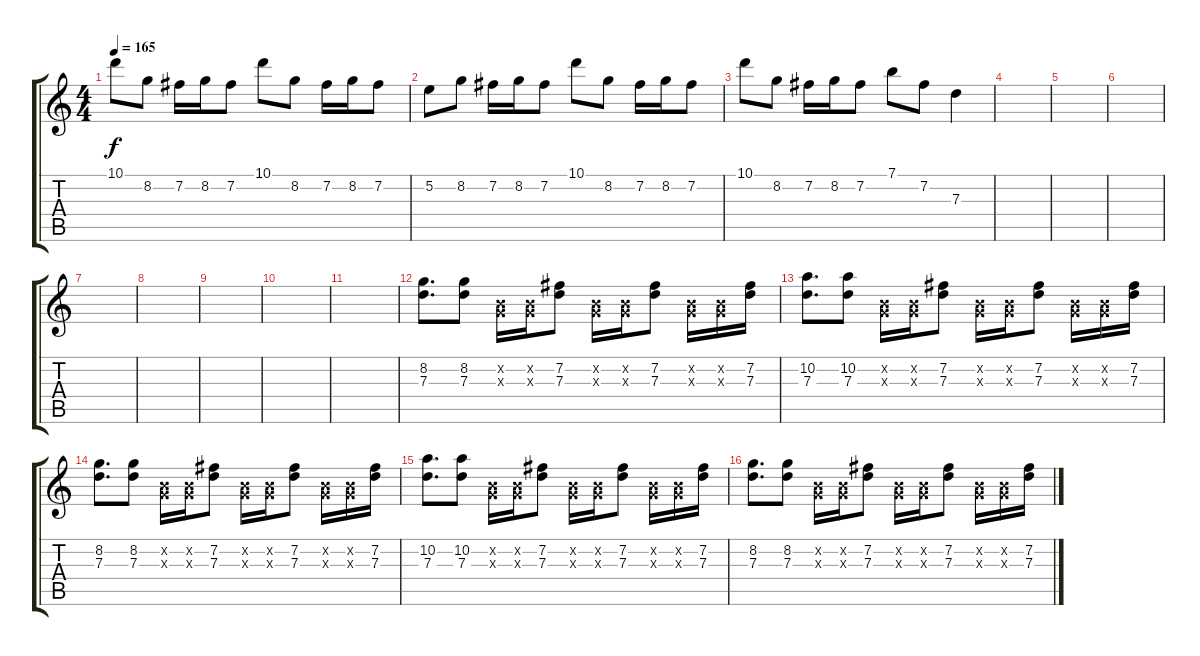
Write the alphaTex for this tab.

\track "" {instrument distortionguitar}
\staff {score tabs}
\tuning (E4 B3 G3 D3 A2 D2) {hide}
\ts (4 4)
\tempo 165
\clef g2
\ks c
10.1.8{dy f} 8.2.8 7.2.16 8.2.16 7.2.8 10.1.8 8.2.8 7.2.16 8.2.16 7.2.8 |
5.2.8 8.2.8 7.2.16 8.2.16 7.2.8 10.1.8 8.2.8 7.2.16 8.2.16 7.2.8 |
10.1.8 8.2.8 7.2.16 8.2.16 7.2.8 7.1.8 7.2.8 7.3.4 |
|
|
|
|
|
|
|
|
(8.2 7.3).8{d} (8.2 7.3).8 (0.2{x} 0.3{x}).16 (0.2{x} 0.3{x}).16 (7.2 7.3).8 (0.2{x} 0.3{x}).16 (0.2{x} 0.3{x}).16 (7.2 7.3).8 (0.2{x} 0.3{x}).16 (0.2{x} 0.3{x}).16 (7.2 7.3).16 |
(10.2 7.3).8{d} (10.2 7.3).8 (0.2{x} 0.3{x}).16 (0.2{x} 0.3{x}).16 (7.2 7.3).8 (0.2{x} 0.3{x}).16 (0.2{x} 0.3{x}).16 (7.2 7.3).8 (0.2{x} 0.3{x}).16 (0.2{x} 0.3{x}).16 (7.2 7.3).16 |
(8.2 7.3).8{d} (8.2 7.3).8 (0.2{x} 0.3{x}).16 (0.2{x} 0.3{x}).16 (7.2 7.3).8 (0.2{x} 0.3{x}).16 (0.2{x} 0.3{x}).16 (7.2 7.3).8 (0.2{x} 0.3{x}).16 (0.2{x} 0.3{x}).16 (7.2 7.3).16 |
(10.2 7.3).8{d} (10.2 7.3).8 (0.2{x} 0.3{x}).16 (0.2{x} 0.3{x}).16 (7.2 7.3).8 (0.2{x} 0.3{x}).16 (0.2{x} 0.3{x}).16 (7.2 7.3).8 (0.2{x} 0.3{x}).16 (0.2{x} 0.3{x}).16 (7.2 7.3).16 |
(8.2 7.3).8{d} (8.2 7.3).8 (0.2{x} 0.3{x}).16 (0.2{x} 0.3{x}).16 (7.2 7.3).8 (0.2{x} 0.3{x}).16 (0.2{x} 0.3{x}).16 (7.2 7.3).8 (0.2{x} 0.3{x}).16 (0.2{x} 0.3{x}).16 (7.2 7.3).16
